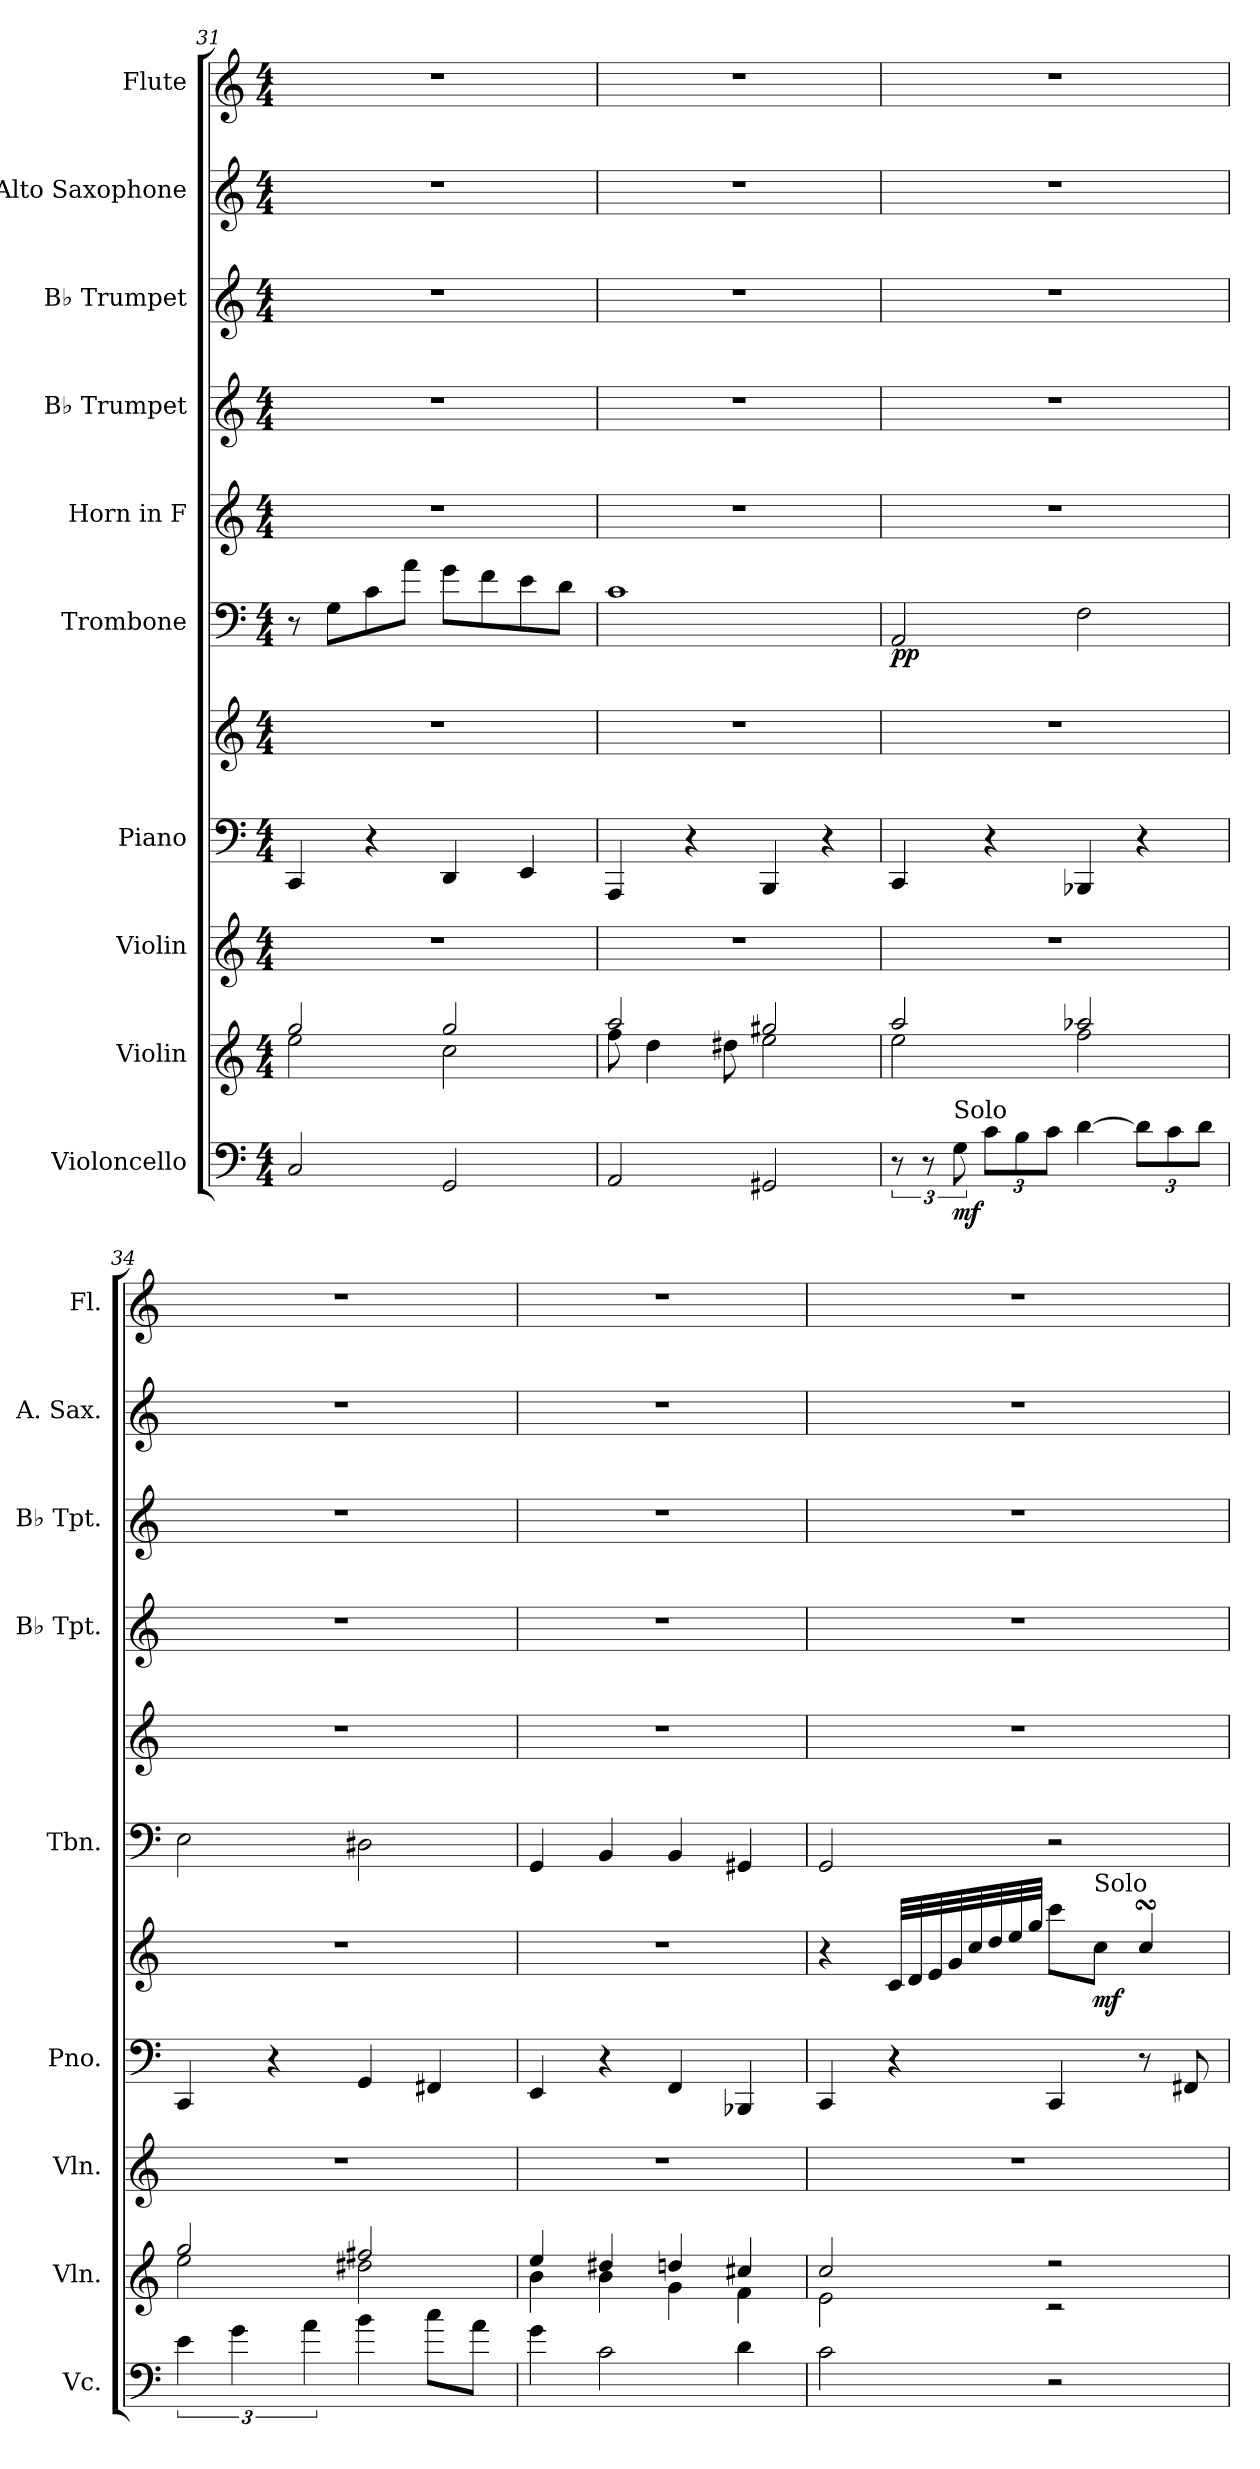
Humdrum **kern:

**kern	**dynam	**kern	**kern	**kern	**kern	**dynam	**kern	**dynam	**kern	**kern	**kern	**kern	**kern
*part10	*part10	*part9	*part8	*part7	*part7	*part7	*part6	*part6	*part5	*part4	*part3	*part2	*part1
*staff11	*staff11	*staff10	*staff9	*staff8	*staff7	*staff7/8	*staff6	*staff6	*staff5	*staff4	*staff3	*staff2	*staff1
*I"Violoncello	*	*I"Violin	*I"Violin	*I"Piano	*	*	*I"Trombone	*	*I"Horn in F	*I"B♭ Trumpet	*I"B♭ Trumpet	*I"Alto Saxophone	*I"Flute
*I'Vc.	*	*I'Vln.	*I'Vln.	*I'Pno.	*	*	*I'Tbn.	*	*	*I'B♭ Tpt.	*I'B♭ Tpt.	*I'A. Sax.	*I'Fl.
!!LO:PB:g=z
*clefF4	*	*clefG2	*clefG2	*clefF4	*clefG2	*	*clefF4	*	*clefG2	*clefG2	*clefG2	*clefG2	*clefG2
*	*	*	*	*	*	*	*	*	*ITrd4c7	*ITrd1c2	*ITrd1c2	*ITrd5c9	*
*k[]	*	*k[]	*k[]	*k[]	*k[]	*	*k[]	*	*k[b-]	*k[b-e-]	*k[b-e-]	*k[b-e-a-]	*k[]
*M4/4	*	*M4/4	*M4/4	*M4/4	*M4/4	*	*M4/4	*	*M4/4	*M4/4	*M4/4	*M4/4	*M4/4
=31	=31	=31	=31	=31	=31	=31	=31	=31	=31	=31	=31	=31	=31
*	*	*^	*	*	*	*	*	*	*	*	*	*	*
2C/	.	2gg/	2ee\	1r	4CC/	1r	.	8r	.	1r	1r	1r	1r	1r
.	.	.	.	.	.	.	.	8G\L	.	.	.	.	.	.
.	.	.	.	.	4r	.	.	8c\	.	.	.	.	.	.
.	.	.	.	.	.	.	.	8a\J	.	.	.	.	.	.
2GG/	.	2gg/	2cc\	.	4DD/	.	.	8g\L	.	.	.	.	.	.
.	.	.	.	.	.	.	.	8f\	.	.	.	.	.	.
.	.	.	.	.	4EE/	.	.	8e\	.	.	.	.	.	.
.	.	.	.	.	.	.	.	8d\J	.	.	.	.	.	.
=32	=32	=32	=32	=32	=32	=32	=32	=32	=32	=32	=32	=32	=32	=32
2AA/	.	2aa/	8ff\	1r	4AAA/	1r	.	1c	.	1r	1r	1r	1r	1r
.	.	.	4dd\	.	.	.	.	.	.	.	.	.	.	.
.	.	.	.	.	4r	.	.	.	.	.	.	.	.	.
.	.	.	8dd#X\	.	.	.	.	.	.	.	.	.	.	.
2GG#X/	.	2gg#X/	2ee\	.	4BBB/	.	.	.	.	.	.	.	.	.
.	.	.	.	.	4r	.	.	.	.	.	.	.	.	.
=33	=33	=33	=33	=33	=33	=33	=33	=33	=33	=33	=33	=33	=33	=33
!	!	!	!	!	!	!	!	!	!LO:DY:b	!	!	!	!	!
12r	.	2aa/	2ee\	1r	4CC/	1r	.	2AA/	pp	1r	1r	1r	1r	1r
12r	.	.	.	.	.	.	.	.	.	.	.	.	.	.
!LO:TX:a:t=Solo	!	!	!	!	!	!	!	!	!	!	!	!	!	!
!	!LO:DY:b	!	!	!	!	!	!	!	!	!	!	!	!	!
12G\	mf	.	.	.	.	.	.	.	.	.	.	.	.	.
*Xbrackettup	*	*	*	*	*	*	*	*	*	*	*	*	*	*
12c\L	.	.	.	.	4r	.	.	.	.	.	.	.	.	.
12B\	.	.	.	.	.	.	.	.	.	.	.	.	.	.
12c\J	.	.	.	.	.	.	.	.	.	.	.	.	.	.
[4d\	.	2aa-X/	2ff\	.	4BBB-X/	.	.	2F\	.	.	.	.	.	.
12d\L]	.	.	.	.	4r	.	.	.	.	.	.	.	.	.
12c\	.	.	.	.	.	.	.	.	.	.	.	.	.	.
12d\J	.	.	.	.	.	.	.	.	.	.	.	.	.	.
=34	=34	=34	=34	=34	=34	=34	=34	=34	=34	=34	=34	=34	=34	=34
*brackettup	*	*	*	*	*	*	*	*	*	*	*	*	*	*
6e\	.	2gg/	2ee\	1r	4CC/	1r	.	2E\	.	1r	1r	1r	1r	1r
6g\	.	.	.	.	.	.	.	.	.	.	.	.	.	.
.	.	.	.	.	4r	.	.	.	.	.	.	.	.	.
6a\	.	.	.	.	.	.	.	.	.	.	.	.	.	.
4b\	.	2ff#X/	2dd#X\	.	4GG/	.	.	2D#X\	.	.	.	.	.	.
8cc\L	.	.	.	.	4FF#X/	.	.	.	.	.	.	.	.	.
8a\J	.	.	.	.	.	.	.	.	.	.	.	.	.	.
!!LO:PB:g=z
=35	=35	=35	=35	=35	=35	=35	=35	=35	=35	=35	=35	=35	=35	=35
4g\	.	4ee/	4b\	1r	4EE/	1r	.	4GG/	.	1r	1r	1r	1r	1r
2c\	.	4dd#X/	4b\	.	4r	.	.	4BB/	.	.	.	.	.	.
.	.	4ddn/	4g\	.	4FF/	.	.	4BB/	.	.	.	.	.	.
4d\	.	4cc#X/	4f\	.	4BBB-X/	.	.	4GG#X/	.	.	.	.	.	.
=36	=36	=36	=36	=36	=36	=36	=36	=36	=36	=36	=36	=36	=36	=36
2c\	.	2cc/	2e\	1r	4CC/	4r	.	2GG/	.	1r	1r	1r	1r	1r
.	.	.	.	.	4r	32c/LLL	.	.	.	.	.	.	.	.
.	.	.	.	.	.	32d/	.	.	.	.	.	.	.	.
.	.	.	.	.	.	32e/	.	.	.	.	.	.	.	.
.	.	.	.	.	.	32g/	.	.	.	.	.	.	.	.
.	.	.	.	.	.	32cc/	.	.	.	.	.	.	.	.
.	.	.	.	.	.	32dd/	.	.	.	.	.	.	.	.
.	.	.	.	.	.	32ee/	.	.	.	.	.	.	.	.
.	.	.	.	.	.	32gg/JJJ	.	.	.	.	.	.	.	.
2r	.	2r	2r	.	4CC/	8ccc\L	.	2r	.	.	.	.	.	.
!	!	!	!	!	!	!LO:TX:a:t=Solo	!	!	!	!	!	!	!	!
!	!	!	!	!	!	!	!LO:DY:b	!	!	!	!	!	!	!
.	.	.	.	.	.	8cc\J	mf	.	.	.	.	.	.	.
.	.	.	.	.	8r	4ccsSSs/	.	.	.	.	.	.	.	.
.	.	.	.	.	8FF#X/	.	.	.	.	.	.	.	.	.
*	*	*v	*v	*	*	*	*	*	*	*	*	*	*	*
=	=	=	=	=	=	=	=	=	=	=	=	=	=
*-	*-	*-	*-	*-	*-	*-	*-	*-	*-	*-	*-	*-	*-
